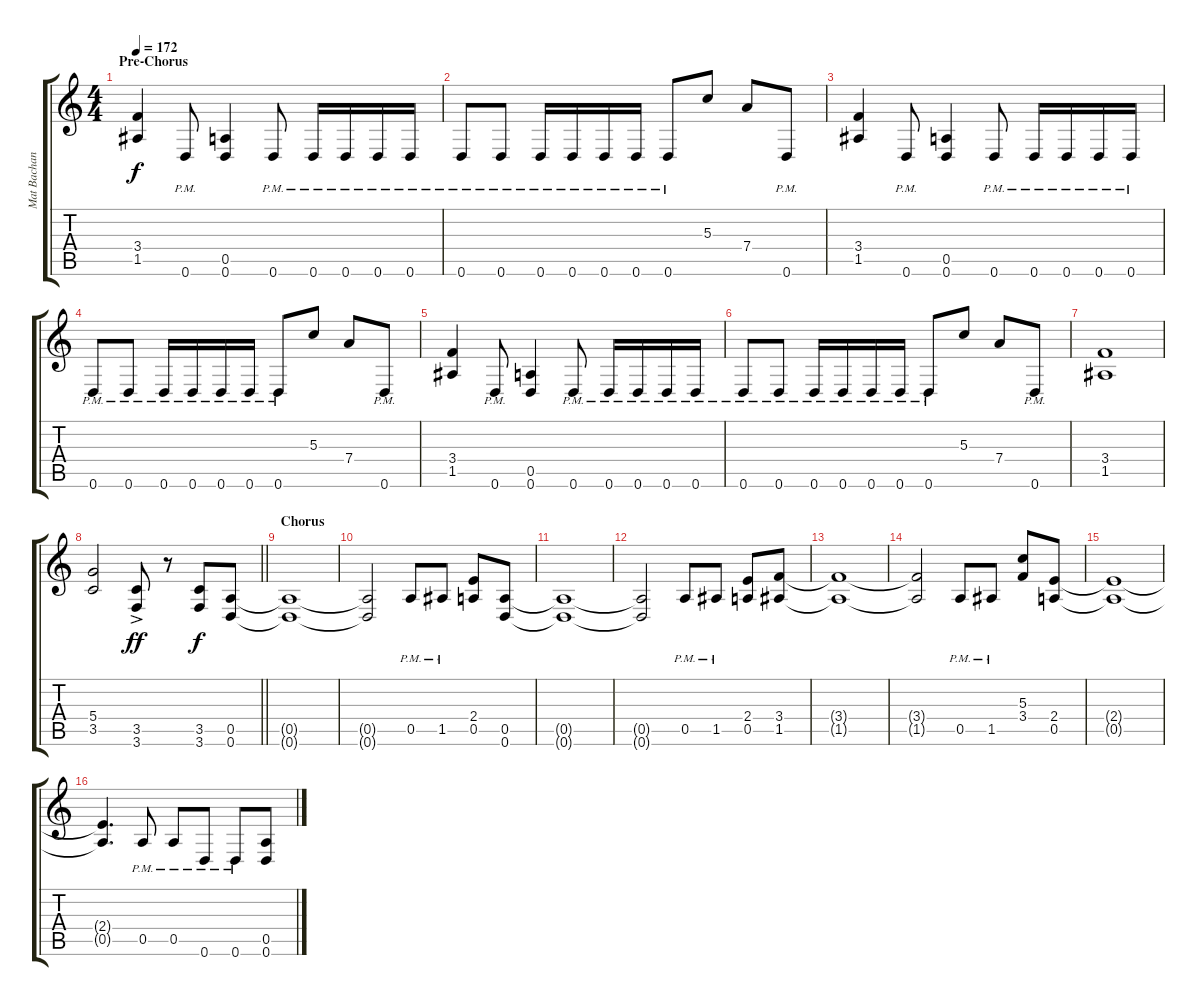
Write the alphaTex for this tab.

\track ("Mat Bachand" "Mat Bachan") {instrument distortionguitar}
\staff {score tabs}
\tuning (E4 B3 G3 D3 A2 D2) {hide}
\ts (4 4)
\section ("" "Pre-Chorus")
\tempo 172
\clef g2
\ks c
(3.4 1.5).4{dy f} 0.6{pm}.8 (0.5 0.6).4 0.6{pm}.8 0.6{pm}.16 0.6{pm}.16 0.6{pm}.16 0.6{pm}.16 |
0.6{pm}.8 0.6{pm}.8 0.6{pm}.16 0.6{pm}.16 0.6{pm}.16 0.6{pm}.16 0.6{pm}.8 5.3.8 7.4.8 0.6{pm}.8 |
(3.4 1.5).4 0.6{pm}.8 (0.5 0.6).4 0.6{pm}.8 0.6{pm}.16 0.6{pm}.16 0.6{pm}.16 0.6{pm}.16 |
0.6{pm}.8 0.6{pm}.8 0.6{pm}.16 0.6{pm}.16 0.6{pm}.16 0.6{pm}.16 0.6{pm}.8 5.3.8 7.4.8 0.6{pm}.8 |
(3.4 1.5).4 0.6{pm}.8 (0.5 0.6).4 0.6{pm}.8 0.6{pm}.16 0.6{pm}.16 0.6{pm}.16 0.6{pm}.16 |
0.6{pm}.8 0.6{pm}.8 0.6{pm}.16 0.6{pm}.16 0.6{pm}.16 0.6{pm}.16 0.6{pm}.8 5.3.8 7.4.8 0.6{pm}.8 |
(3.4 1.5).1 |
\barLineRight lightlight
(5.4 3.5).2 (3.5{ac} 3.6{ac}).8{dy ff} r.8 (3.5 3.6).8{dy f} (0.5 0.6).8 |
\section ("" "Chorus")
(0.5{t} 0.6{t}).1 |
(0.5{t} 0.6{t}).2 0.5{pm}.8 1.5{pm}.8 (2.4 0.5).8 (0.5 0.6).8 |
(0.5{t} 0.6{t}).1 |
(0.5{t} 0.6{t}).2 0.5{pm}.8 1.5{pm}.8 (2.4 0.5).8 (3.4 1.5).8 |
(3.4{t} 1.5{t}).1 |
(3.4{t} 1.5{t}).2 0.5{pm}.8 1.5{pm}.8 (5.3 3.4).8 (2.4 0.5).8 |
(2.4{t} 0.5{t}).1 |
(2.4{t} 0.5{t}).4{d} 0.5{pm}.8 0.5{pm}.8 0.6{pm}.8 0.6{pm}.8 (0.5 0.6).8
